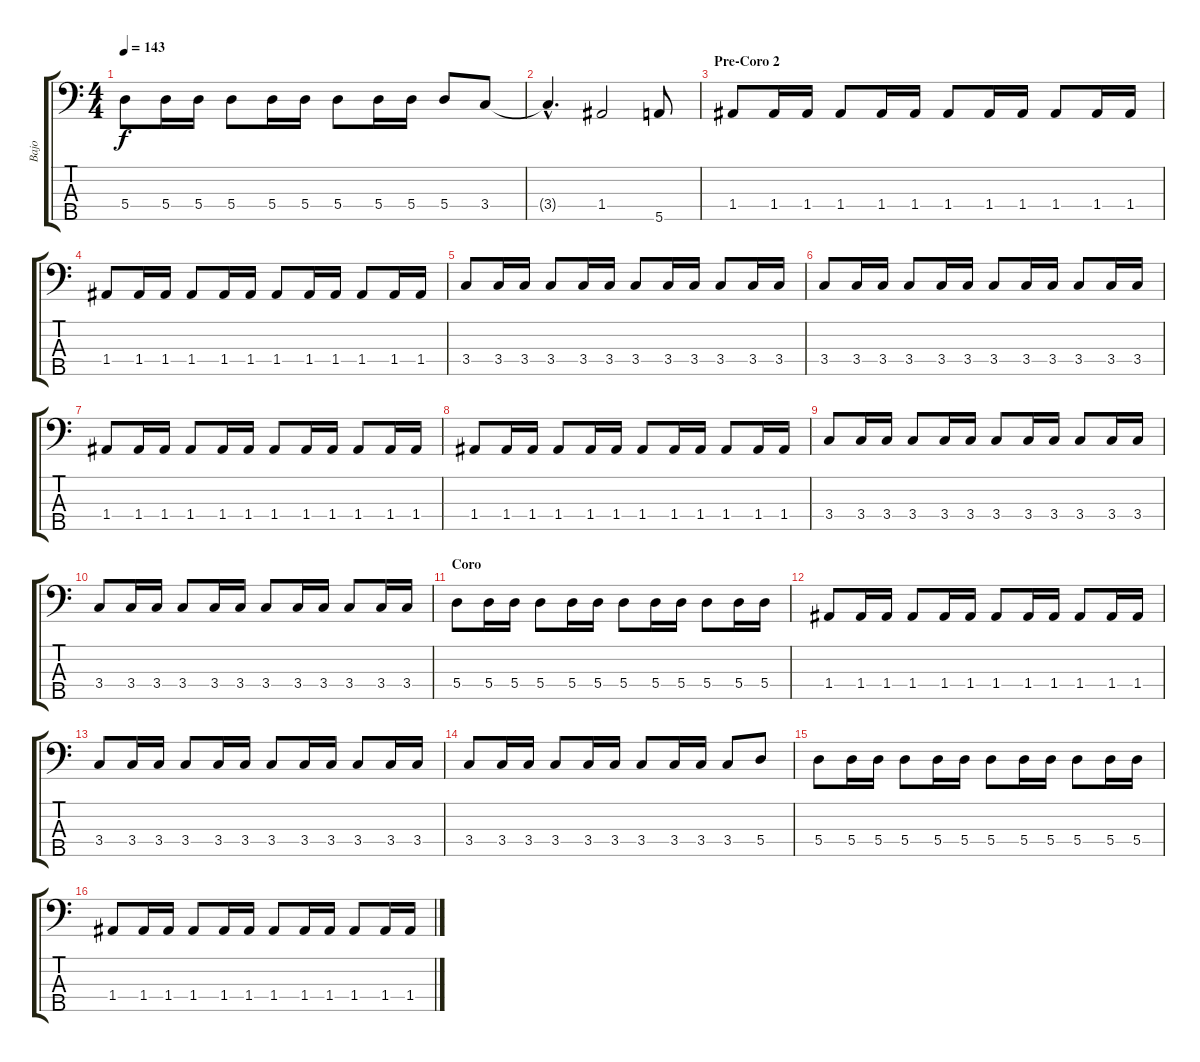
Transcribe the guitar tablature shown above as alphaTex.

\track ("Bajo" "Bajo") {instrument electricbassfinger}
\staff {score tabs}
\tuning (C3 G2 D2 A1 E1) {hide}
\ts (4 4)
\tempo 143
\clef f4
\ks c
5.4.8{dy f} 5.4.16 5.4.16 5.4.8 5.4.16 5.4.16 5.4.8 5.4.16 5.4.16 5.4.8 3.4.8 |
3.4{hac t}.4{d} 1.4.2 5.5.8 |
\section ("" "Pre-Coro 2")
1.4.8 1.4.16 1.4.16 1.4.8 1.4.16 1.4.16 1.4.8 1.4.16 1.4.16 1.4.8 1.4.16 1.4.16 |
1.4.8 1.4.16 1.4.16 1.4.8 1.4.16 1.4.16 1.4.8 1.4.16 1.4.16 1.4.8 1.4.16 1.4.16 |
3.4.8 3.4.16 3.4.16 3.4.8 3.4.16 3.4.16 3.4.8 3.4.16 3.4.16 3.4.8 3.4.16 3.4.16 |
3.4.8 3.4.16 3.4.16 3.4.8 3.4.16 3.4.16 3.4.8 3.4.16 3.4.16 3.4.8 3.4.16 3.4.16 |
1.4.8 1.4.16 1.4.16 1.4.8 1.4.16 1.4.16 1.4.8 1.4.16 1.4.16 1.4.8 1.4.16 1.4.16 |
1.4.8 1.4.16 1.4.16 1.4.8 1.4.16 1.4.16 1.4.8 1.4.16 1.4.16 1.4.8 1.4.16 1.4.16 |
3.4.8 3.4.16 3.4.16 3.4.8 3.4.16 3.4.16 3.4.8 3.4.16 3.4.16 3.4.8 3.4.16 3.4.16 |
3.4.8 3.4.16 3.4.16 3.4.8 3.4.16 3.4.16 3.4.8 3.4.16 3.4.16 3.4.8 3.4.16 3.4.16 |
\section ("" "Coro")
5.4.8 5.4.16 5.4.16 5.4.8 5.4.16 5.4.16 5.4.8 5.4.16 5.4.16 5.4.8 5.4.16 5.4.16 |
1.4.8 1.4.16 1.4.16 1.4.8 1.4.16 1.4.16 1.4.8 1.4.16 1.4.16 1.4.8 1.4.16 1.4.16 |
3.4.8 3.4.16 3.4.16 3.4.8 3.4.16 3.4.16 3.4.8 3.4.16 3.4.16 3.4.8 3.4.16 3.4.16 |
3.4.8 3.4.16 3.4.16 3.4.8 3.4.16 3.4.16 3.4.8 3.4.16 3.4.16 3.4.8 5.4.8 |
5.4.8 5.4.16 5.4.16 5.4.8 5.4.16 5.4.16 5.4.8 5.4.16 5.4.16 5.4.8 5.4.16 5.4.16 |
1.4.8 1.4.16 1.4.16 1.4.8 1.4.16 1.4.16 1.4.8 1.4.16 1.4.16 1.4.8 1.4.16 1.4.16
